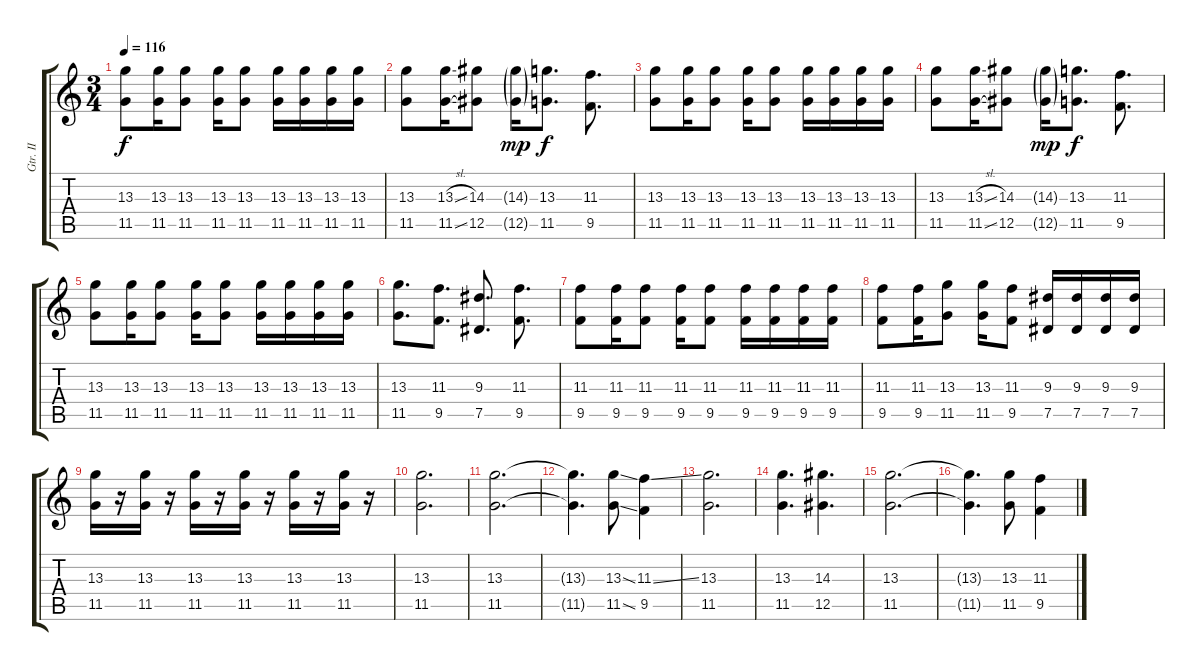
\track ("Gtr. II" "Gtr. II") {instrument electricguitarclean}
\staff {score tabs}
\tuning (Eb4 Bb3 Gb3 Db3 Ab2 Eb2) {hide}
\ts (3 4)
\tempo 116
\clef g2
\ks c
(13.3 11.5).8{dy f} (13.3 11.5).16 (13.3 11.5).8 (13.3 11.5).16 (13.3 11.5).8 (13.3 11.5).16 (13.3 11.5).16 (13.3 11.5).16 (13.3 11.5).16 |
(13.3 11.5).8 (13.3{sl} 11.5{sl}).16 (14.3 12.5).8 (14.3{g} 12.5{g}).16{dy mp} (13.3 11.5).8{d dy f} (11.3 9.5).8{d} |
(13.3 11.5).8 (13.3 11.5).16 (13.3 11.5).8 (13.3 11.5).16 (13.3 11.5).8 (13.3 11.5).16 (13.3 11.5).16 (13.3 11.5).16 (13.3 11.5).16 |
(13.3 11.5).8 (13.3{sl} 11.5{sl}).16 (14.3 12.5).8 (14.3{g} 12.5{g}).16{dy mp} (13.3 11.5).8{d dy f} (11.3 9.5).8{d} |
(13.3 11.5).8 (13.3 11.5).16 (13.3 11.5).8 (13.3 11.5).16 (13.3 11.5).8 (13.3 11.5).16 (13.3 11.5).16 (13.3 11.5).16 (13.3 11.5).16 |
(13.3 11.5).8{d} (11.3 9.5).8{d} (9.3 7.5).8{d} (11.3 9.5).8{d} |
(11.3 9.5).8 (11.3 9.5).16 (11.3 9.5).8 (11.3 9.5).16 (11.3 9.5).8 (11.3 9.5).16 (11.3 9.5).16 (11.3 9.5).16 (11.3 9.5).16 |
(11.3 9.5).8 (11.3 9.5).16 (13.3 11.5).8 (13.3 11.5).16 (11.3 9.5).8 (9.3 7.5).16 (9.3 7.5).16 (9.3 7.5).16 (9.3 7.5).16 |
(13.3 11.5).16 r.16 (13.3 11.5).16 r.16 (13.3 11.5).16 r.16 (13.3 11.5).16 r.16 (13.3 11.5).16 r.16 (13.3 11.5).16 r.16 |
(13.3 11.5).2{d} |
(13.3 11.5).2{d} |
(13.3{t} 11.5{t}).4{d} (13.3{ss} 11.5{ss}).8 (11.3{ss} 9.5).4 |
(13.3 11.5).2{d} |
(13.3 11.5).4{d} (14.3 12.5).4{d} |
(13.3 11.5).2{d} |
(13.3{t} 11.5{t}).4{d} (13.3 11.5).8 (11.3 9.5).4
